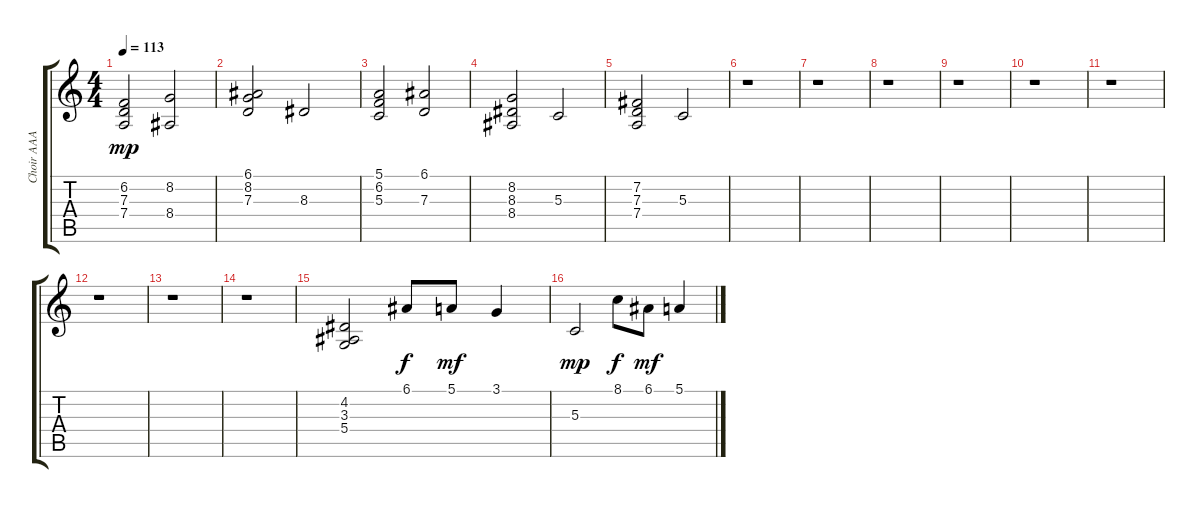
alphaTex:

\track ("Choir AAA" "Choir AAA") {instrument choiraahs}
\staff {score tabs}
\tuning (E4 B3 G3 D3 A2 E2) {hide}
\ts (4 4)
\tempo 113
\clef g2
\ks c
(6.2 7.3 7.4).2{dy mp} (8.2 8.4).2 |
(6.1 8.2 7.3).2 8.3.2 |
(5.1 6.2 5.3).2 (6.1 7.3).2 |
(8.2 8.3 8.4).2 5.3.2 |
(7.2 7.3 7.4).2 5.3.2 |
r.1 |
r.1 |
r.1 |
r.1 |
r.1 |
r.1 |
r.1 |
r.1 |
r.1 |
(4.2 3.3 5.4).2 6.1.8{dy f} 5.1.8{dy mf} 3.1.4 |
5.3.2{dy mp} 8.1.8{dy f} 6.1.8{dy mf} 5.1.4
